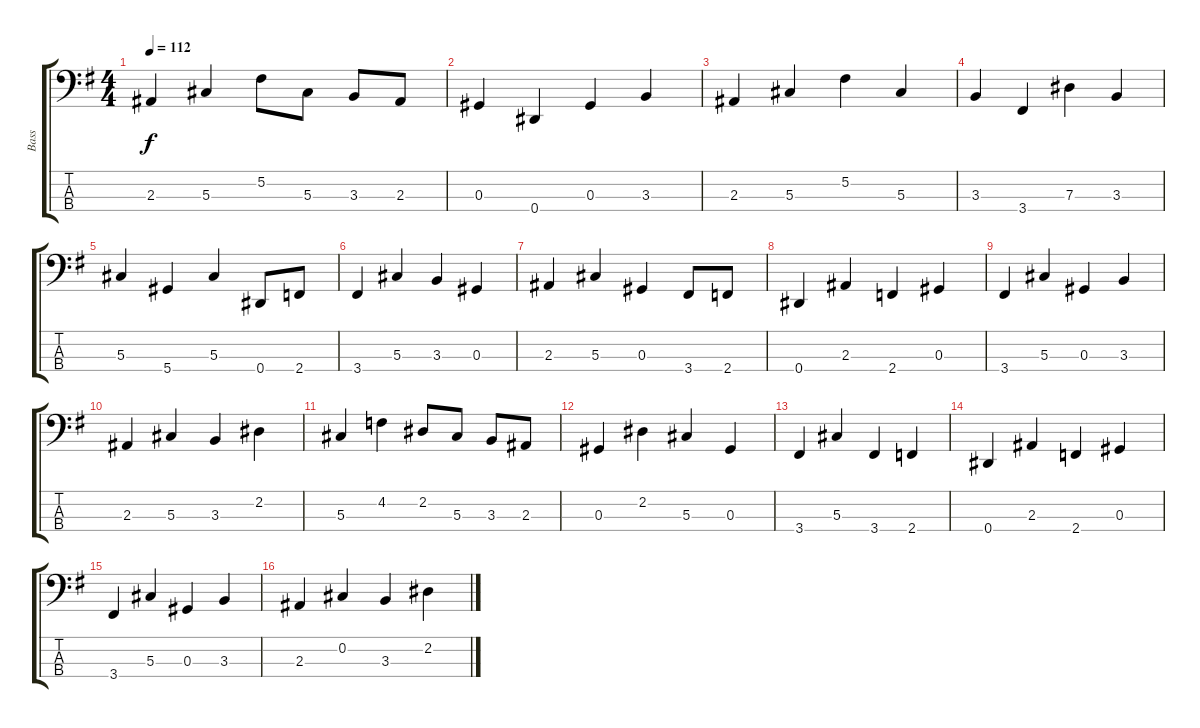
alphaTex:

\track ("Bass" "Bass") {instrument electricbassfinger}
\staff {score tabs}
\tuning (Gb2 Db2 Ab1 Eb1) {hide}
\ts (4 4)
\tempo 112
\clef f4
\ks g
2.3.4{dy f} 5.3.4 5.2.8 5.3.8 3.3.8 2.3.8 |
0.3.4 0.4.4 0.3.4 3.3.4 |
2.3.4 5.3.4 5.2.4 5.3.4 |
3.3.4 3.4.4 7.3.4 3.3.4 |
5.3.4 5.4.4 5.3.4 0.4.8 2.4.8 |
3.4.4 5.3.4 3.3.4 0.3.4 |
2.3.4 5.3.4 0.3.4 3.4.8 2.4.8 |
0.4.4 2.3.4 2.4.4 0.3.4 |
3.4.4 5.3.4 0.3.4 3.3.4 |
2.3.4 5.3.4 3.3.4 2.2.4 |
5.3.4 4.2.4 2.2.8 5.3.8 3.3.8 2.3.8 |
0.3.4 2.2.4 5.3.4 0.3.4 |
3.4.4 5.3.4 3.4.4 2.4.4 |
0.4.4 2.3.4 2.4.4 0.3.4 |
3.4.4 5.3.4 0.3.4 3.3.4 |
2.3.4 0.2.4 3.3.4 2.2.4
